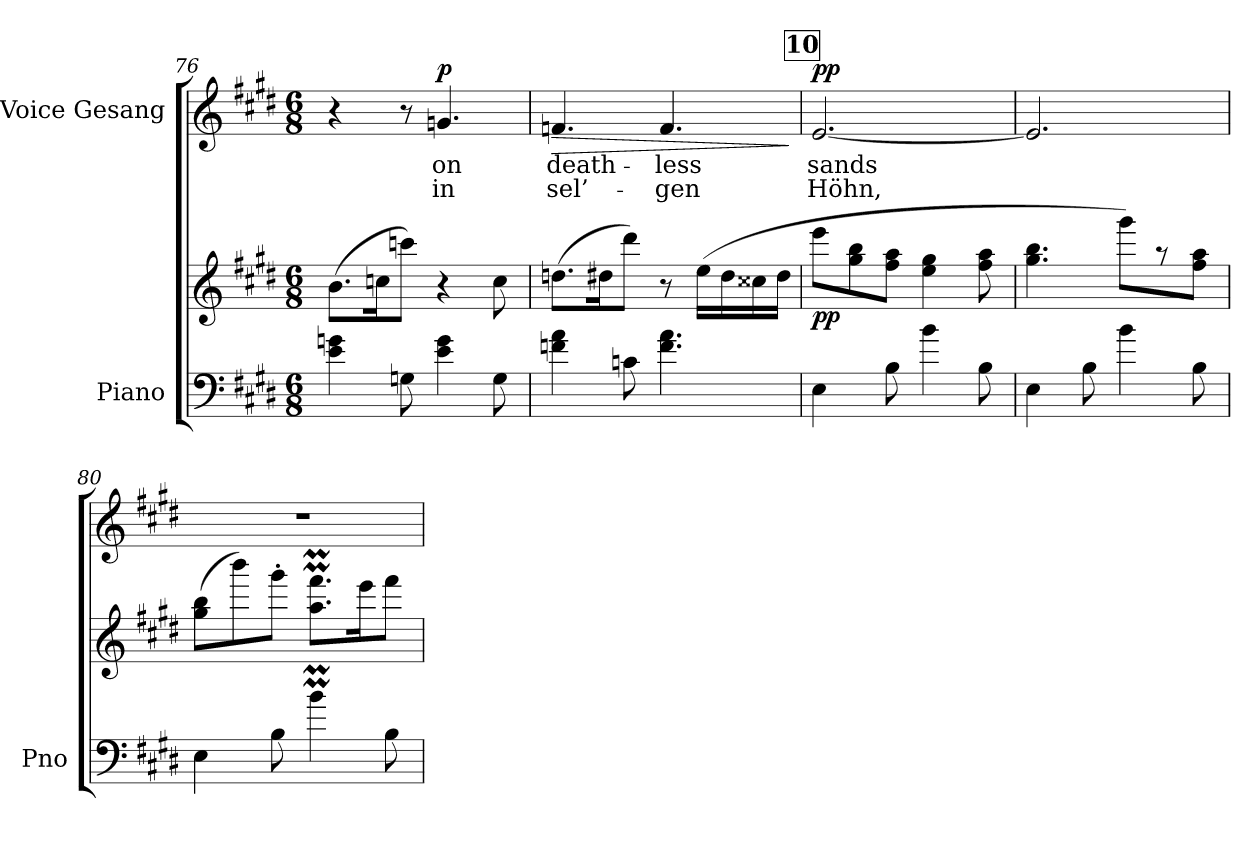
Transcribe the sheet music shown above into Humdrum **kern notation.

**kern	**kern	**dynam	**kern	**text	**text	**dynam
*part2	*part2	*part2	*part1	*part1	*part1	*part1
*staff3	*staff2	*staff2/3	*staff1	*staff1	*staff1	*staff1
*I"Piano	*	*	*I"Voice Gesang	*	*	*
*I'Pno	*	*	*	*	*	*
*clefF4	*clefG2	*	*clefG2	*	*	*
*k[f#c#g#d#]	*k[f#c#g#d#]	*	*k[f#c#g#d#]	*	*	*
*M6/8	*M6/8	*	*M6/8	*	*	*
=76	=76	=76	=76	=76	=76	=76
4e\ 4gn\	(8.b\L	.	4r	.	.	.
.	16ccn\K	.	.	.	.	.
8Gn\	8cccn\J)	.	8r	.	.	.
!	!	!	!	!LO:LY:b	!LO:LY:b	!LO:DY:a
4e\ 4g\	4r	.	4.gn/	on	in	p
8G\	8cc\	.	.	.	.	.
=77	=77	=77	=77	=77	=77	=77
!	!	!	!	!LO:LY:b	!LO:LY:b	!LO:HP:b
4fn\ 4a\	(8.ddn\L	.	4.fn/	death-	sel’-	>
.	16dd#X\K	.	.	.	.	.
8cn\	8ddd#\J)	.	.	.	.	.
!	!	!	!	!LO:LY:b	!LO:LY:b	!
4.f\ 4.a\	8r	.	4.f/	-less	-gen	.
.	(16ee\LL	.	.	.	.	.
.	16dd#\	.	.	.	.	.
.	16cc##X\	.	.	.	.	.
.	16dd#\JJ	.	.	.	.	.
.	.	.	.	.	.	]
!!LO:REH:place=s1:a:B:cj:fs=14:t=10
=78	=78	=78	=78	=78	=78	=78
!	!	!LO:DY:b	!	!LO:LY:b	!LO:LY:b	!LO:DY:a
4E\	8eee\L	pp	[2.e/	sands	Höhn,	pp
.	8gg#\ 8bb\	.	.	.	.	.
8B\	8ff#\ 8aa\J	.	.	.	.	.
4b\	4ee\ 4gg#\	.	.	.	.	.
8B\	8ff#\ 8aa\	.	.	.	.	.
=79	=79	=79	=79	=79	=79	=79
4E\	4.gg#\ 4.bb\	.	2.e/]	.	.	.
8B\	.	.	.	.	.	.
4b\	8ggg#\L)	.	.	.	.	.
.	8r	.	.	.	.	.
8B\	8ff#\ 8aa\J	.	.	.	.	.
!!LO:LB:g=z
=80	=80	=80	=80	=80	=80	=80
4E\	(8gg#\ 8bb\L	.	2.r	.	.	.
.	8bbb\)	.	.	.	.	.
8B\	8ggg#'\J	.	.	.	.	.
4b\	8.aa\M 8.fff#\ML	.	.	.	.	.
.	16eee\K	.	.	.	.	.
8B\	8fff#\J	.	.	.	.	.
=	=	=	=	=	=	=
*-	*-	*-	*-	*-	*-	*-
